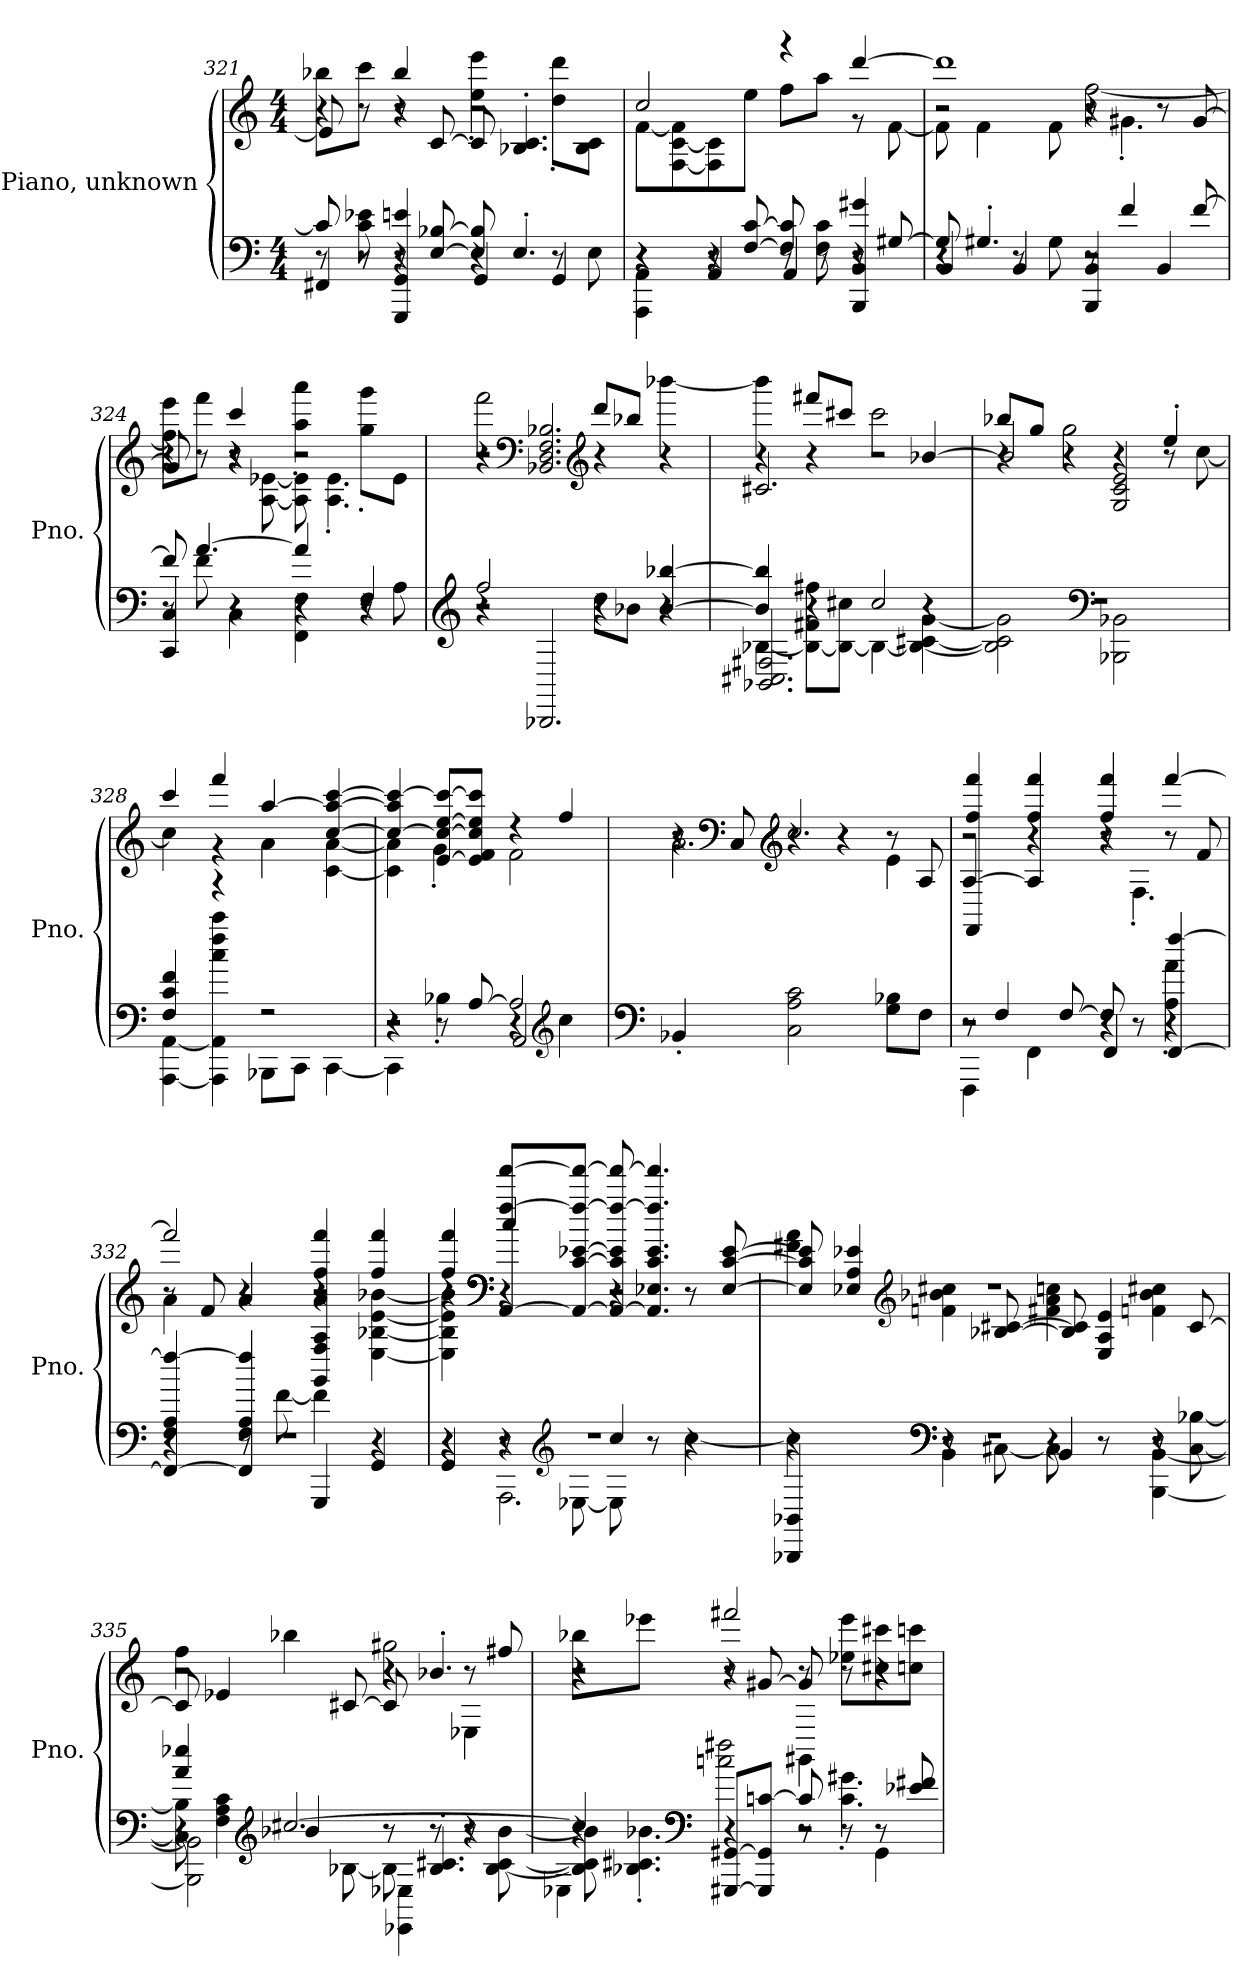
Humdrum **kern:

**kern	**kern
*part1	*part1
*staff2	*staff1
*I"Piano, unknown	*
*I'Pno.	*
!!LO:LB:g=z
*clefF4	*clefG2
*k[]	*k[]
*M4/4	*M4/4
=321	=321
*^	*^
*	*^	*	*^
8c/]	8r	4FF#X/	4r	8bb-X\L	8e-/]
8r	8c\ 8e-X\	.	.	8ccc\J	8r
8r	4r	4GGG/ 4GG/ 4en/	4bb-/	4r	8r
[8E/ [8B-X/	.	.	.	.	[8c/
8E/] 8B-/]	4r	4GG/	2r	4ee\' 4eee\'	8c/]
4.E'/	.	.	.	.	4.B-X/' 4.c/'
.	8r	4GG/	.	8dd\' 8ddd\'L	.
.	8E\	.	.	8B-\ 8c\J	.
*	*	*	*	*v	*v
=322	=322	=322	=322	=322
4r	4AAA\ 4AA\	4r	2cc/	[8f\L
.	.	.	.	[8F\ [8c\ 8f\]
8r	4r	4AA/	.	8F\] 8c\]
[8F/ [8c/	.	.	.	8ee\J
8F/] 8c/]	8r	4AA/	4r	8ff\L
8r	8F\ 8c\	.	.	8aa\J
8r	4r	4BBB/ 4BB/ 4g#X/	[4ddd/	8r
[8G#X/	.	.	.	[8f\
=323	=323	=323	=323	=323
*	*	*	*^	*^
8G#/]	4r	4BB/	1ddd]	8f\]	2r	2r
4.G#X'/	.	.	.	4f\	.	.
.	8r	4BB/	.	.	.	.
.	8G#\	.	.	8f\	.	.
8r	2r	4BBB/ 4BB/	.	8r	4r	[2ff\
4f/	.	.	.	4.g#X'\	.	.
.	.	4BB/	.	.	8r	.
[8f/	.	.	.	.	[8g#/	.
!!LO:LB:g=z	!!	!!	!!
=324	=324	=324	=324	=324	=324	=324
8f/]	8r	4CC/ 4C/	4r	8eee\L	8g#/]	4ff\]
[4.a/	8f\	.	.	8fff\J	8r	.
.	4C\	4r	4ccc/	4r	4r	8r
.	.	.	.	.	.	[8A\ [8e-X\
4a/]	4FF\ 4F\	4r	2r	4aa\' 4aaa\'	2r	8A\] 8e-\]
.	.	.	.	.	.	4.A\' 4.e-\'
4r	8r	4F/	.	8gg\' 8ggg\'L	.	.
.	8A\	.	.	8e-\J	.	.
*	*	*	*v	*v	*v	*v
=325	=325	=325	=325
*clefG2	*	*	*
*	*	*	*^
*	*	*	*	*^
2ff/	2r	4r	2r	2fff\	4r
*	*	*	*clefF4	*	*
.	.	2.BBB-X/	.	.	2.BB-X/ 2.D/ 2.F/ 2.B-X/
*	*	*	*clefG2	*	*
4r	8dd\L	.	8ddd/L	4r	.
.	8b-X\J	.	8bb-X/J	.	.
[4b-/ [4bb-X/	4r	.	4r	[4bbb-X\	.
=326	=326	=326	=326	=326	=326
4b-/] 4bb-/]	[4B-X\	2.BB-X/ 2.C#X/ 2.F#X/	4r	4bbb-\]	2.c#X/
4r	8B-\_ 8f#X\ 8ff#X\L	.	8fff#X/L	4r	.
.	8B-\_ 8cc#X\J	.	8ccc#X/J	.	.
2cc#/	4B-\_	.	2r	2ccc#\	.
.	4B-\_ [4c#X\ [4g\	4r	.	.	[4b-X/
*	*v	*v	*	*	*
!!LO:LB:g=z	!!	!!
=327	=327	=327	=327	=327
1r	2B-\] 2c#\] 2g\]	8bb-X/L	4r	2b-/]
.	.	8gg/J	.	.
.	.	4r	2gg\	.
*clefF4	*	*	*	*
.	2BBB-X\ 2BB-X\	4r	.	2G/ 2c/ 2e/
.	.	4ee'/	8r	.
.	.	.	[8cc\	.
*	*	*	*v	*v
=328	=328	=328	=328
4F/ 4c/ 4f/	[4AAA\ [4AA\	4ccc/	4cc\]
4r	4AAA\] 4AA\] 4cc\ 4ff\ 4ccc\	4fff/	4r
2r	8BBB-X\L	[4aa/	4a\
.	8CC\J	.	.
.	[4CC\	[4cc/ 4aa/_ [4ccc/	[4c\ [4a\
=329	=329	=329	=329
*	*^	*	*
4r	4CC\]	2r	4cc/_ 4aa/] 4ccc/_	4c\] 4a\]
8r	4B-X'\	.	[8e/ 8cc/_ [8ee/ 8ccc/_L	4g'\
[8A/	.	.	8e/] 8f/ 8cc/] 8ee/] 8ccc/]J	.
2A/]	4r	2AA/	4r	2f\
*clefG2	*	*	*	*
.	4cc\	.	4ff/	.
*v	*v	*v	*	*
*	*v	*v
=330	=330
*clefF4	*
*	*^
*	*	*^
4BB-X'/	4r	2.a\	8r
*	*clefF4	*	*
.	.	.	8C/
*	*clefG2	*	*
2C\ 2A\ 2c\	2.cc/	.	4r
.	.	.	4r
8G\ 8B-X\L	.	4e\	8r
8F\J	.	.	8A/
!!LO:PB:g=z	!!	!!
=331	=331	=331	=331
*^	*	*	*
*	*^	*	*	*
8r	4FFF\	2r	[4A/	2r	4FF/ 4ff/ 4fff/
4F/	.	.	.	.	.
.	4FF\	.	4A/] 4ff/ 4fff/	.	4r
[8F/	.	.	.	.	.
8F/]	4r	4FF/	4r	8r	4ff/ 4fff/
8r	.	.	.	4.F'\	.
4r	4A\' 4a\'	[4FF/ [4ff/	8r	.	[4fff/
.	.	.	8f/	.	.
=332	=332	=332	=332	=332	=332
1r	4r	4FF/_ 4F/ 4A/ 4ff/_	8r	4a\	2fff/]
.	.	.	8f/	.	.
.	8r	4FF/] 4F/ 4A/ 4ff/]	4a/	4r	.
.	[8f\	.	.	.	.
.	4f\]	4GGG/	4GG/ 4F/ 4A/ 4a/ 4ff/ 4fff/	4r	2r
.	4r	4GG/	4ff/ 4fff/	[4E\ [4B-X\ [4e\ [4b-X\	.
=333	=333	=333	=333	=333	=333
*	*	*^	*	*	*
1r	4r	4GG/	4r	4ff/ 4fff/	4E\] 4B-\] 4e\] 4b-\]	4r
*	*	*	*	*clefF4	*	*
.	8r	4r	2.AAA\	[8AA/ [8ff/ [8fff/L	4r	4cc/
*clefG2	*	*	*	*	*	*
.	[8E-X\	.	.	8AA/_ [8c/ [8e-X/ 8ff/_ 8fff/_J	.	.
.	8E-\]	4cc/	.	8AA/_ 8c/] 8e-/] 8ff/_ 8fff/_	2r	4r
.	8r	.	.	4.AA/] 4.E-X/ 4.c/ 4.e-/ 4.ff/] 4.fff/]	.	.
.	[4cc\	4r	.	.	.	8r
.	.	.	.	.	.	[8E-/ [8c/ [8e-/
!!LO:LB:g=z	!!	!!
=334	=334	=334	=334	=334	=334	=334
1r	4cc\]	4BBB-X/ 4BB-X/	4r	1r	4f#X\ 4a\	8E-/] 8c/] 8e-/]
.	.	.	.	.	.	4E-X/ 4A/ 4e-X/
*clefF4	*	*	*	*clefG2	*	*
.	8r	4r	4BB-\	.	4fn\ 4b-X\ 4cc#X\	.
.	[8C#X\	.	.	.	.	[8B-X/ [8c#X/
.	8C#\]	4BB-/	4r	.	4f#X\ 4a\ 4ccn\	8B-/] 8c#/]
.	8r	.	.	.	.	4E-/ 4A/ 4e-/
.	8r	4r	[4BBB-\ [4BB-\	.	4fn\ 4b-\ 4cc#X\	.
.	[8C#\ [8B-X\	.	.	.	.	[8c#/
=335	=335	=335	=335	=335	=335	=335
*	*	*	*	*	*	*^
4a/ 4ee-X/	8C#\] 8B-\]	4r	2BBB-\] 2BB-\]	2r	4ff\	8c#/]	2r
.	4F\ 4A\ 4c\	.	.	.	.	4e-X/	.
*clefG2	*	*	*	*	*	*	*
[2.cc#X/	.	4b-X/	.	.	4bb-X\	.	.
.	[8B-X\	.	.	.	.	[8c#X/	.
.	8B-\]	8r	4EE-X\ 4E-X\	4r	2gg#X\	8c#/]	4r
.	8r	4.B-/' 4.c#X/'	.	.	.	4.b-X'/	.
.	8r	.	4r	8r	.	.	4E-X\
.	[8B-\ [8c#\ [8b-\	.	.	8ff#X/	.	.	.
!!LO:LB:g=z	!!	!!	!!
=336	=336	=336	=336	=336	=336	=336	=336
4cc#/]	8B-\] 8c#\] 8b-\]	4r	4E-X\	4r	8bb-X\L	4r	2r
.	4.B-X\' 4.c#X\' 4.b-X\'	.	.	.	8eee-X\J	.	.
*clefF4	*	*	*	*	*	*	*
4r	.	[8GGG#X/ [8GG#X/L	2ccn\ 2ff#X\	2fff#X/	4r	8r	.
.	.	8GGG#/] 8GG#/] [8cn/J	.	.	.	[8g#X/	.
2r	8r	8c/]	.	.	8r	8g#/]	4GG#X\
.	4.c\' 4.g#X\'	8r	.	.	8ee-X\ 8eee-\L	8r	.
.	.	8r	4GG#\	4r	8cc#X\ 8ccc#X\	4r	4r
.	.	8e-X/ 8f#X/	.	.	8ccn\ 8cccn\J	.	.
*v	*v	*v	*v	*	*	*	*
*	*v	*v	*v	*v
=	=
*-	*-
